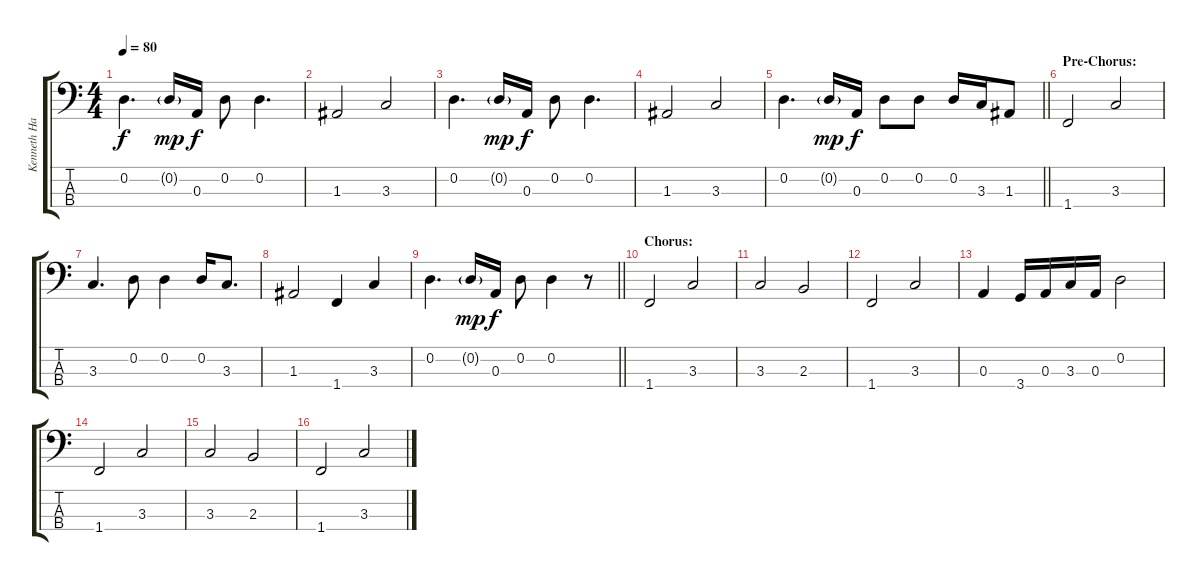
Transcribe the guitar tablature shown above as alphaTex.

\track ("Kenneth Harrison Neil" "Kenneth Ha") {instrument electricbassfinger}
\staff {score tabs}
\tuning (G2 D2 A1 E1) {hide}
\ts (4 4)
\tempo 80
\clef f4
\ks c
0.2.4{d dy f} 0.2{g}.16{dy mp} 0.3.16{dy f} 0.2.8 0.2.4{d} |
1.3.2 3.3.2 |
0.2.4{d} 0.2{g}.16{dy mp} 0.3.16{dy f} 0.2.8 0.2.4{d} |
1.3.2 3.3.2 |
\barLineRight lightlight
0.2.4{d} 0.2{g}.16{dy mp} 0.3.16{dy f} 0.2.8 0.2.8 0.2.16 3.3.16 1.3.8 |
\section ("" "Pre-Chorus:")
1.4.2 3.3.2 |
3.3.4{d} 0.2.8 0.2.4 0.2.16 3.3.8{d} |
1.3.2 1.4.4 3.3.4 |
\barLineRight lightlight
0.2.4{d} 0.2{g}.16{dy mp} 0.3.16{dy f} 0.2.8 0.2.4 r.8 |
\section ("" "Chorus:")
1.4.2 3.3.2 |
3.3.2 2.3.2 |
1.4.2 3.3.2 |
0.3.4 3.4.16 0.3.16 3.3.16 0.3.16 0.2.2 |
1.4.2 3.3.2 |
3.3.2 2.3.2 |
1.4.2 3.3.2
